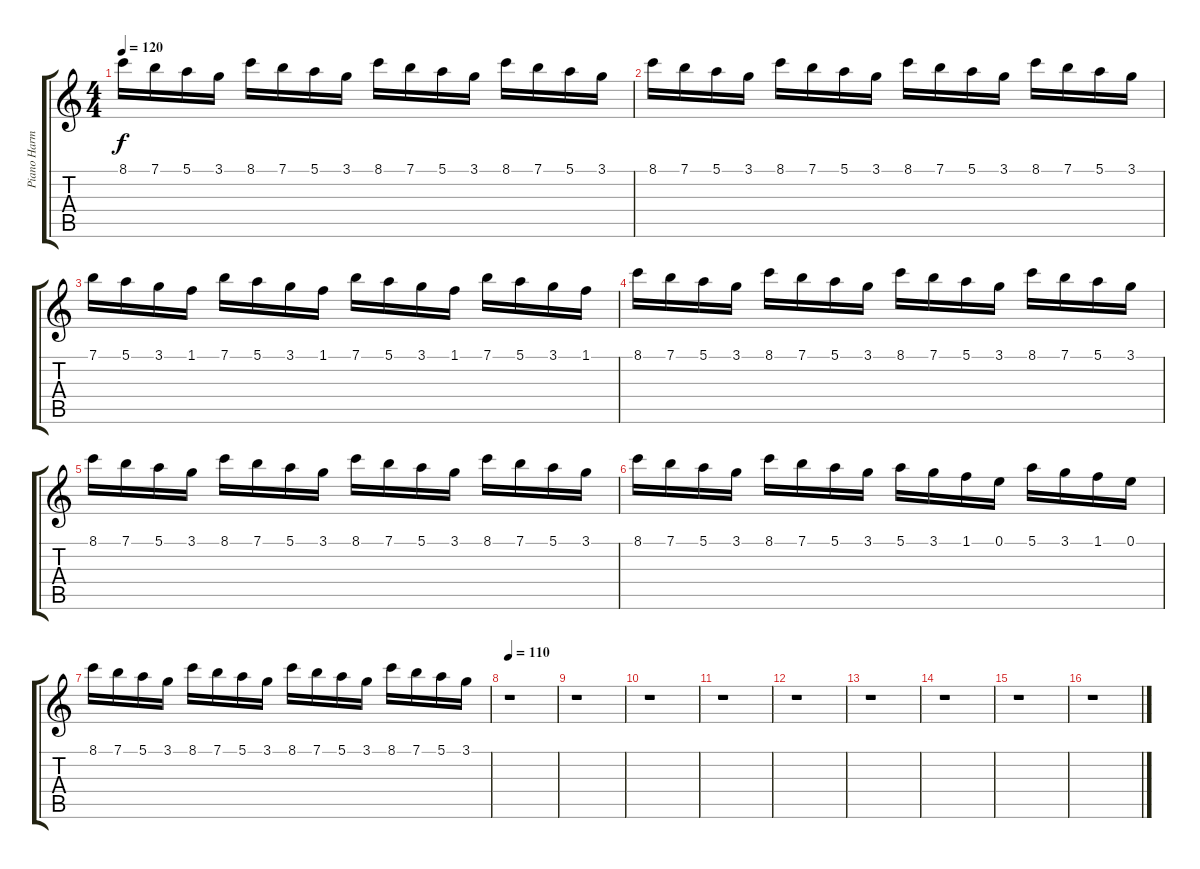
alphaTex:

\track ("Piano Harmony" "Piano Harm") {instrument brightacousticpiano}
\staff {score tabs}
\tuning (E5 B5 G3 D3 A2 E2) {hide}
\ts (4 4)
\tempo 120
\clef g2
\ks c
8.1.16{dy f} 7.1.16 5.1.16 3.1.16 8.1.16 7.1.16 5.1.16 3.1.16 8.1.16 7.1.16 5.1.16 3.1.16 8.1.16 7.1.16 5.1.16 3.1.16 |
8.1.16 7.1.16 5.1.16 3.1.16 8.1.16 7.1.16 5.1.16 3.1.16 8.1.16 7.1.16 5.1.16 3.1.16 8.1.16 7.1.16 5.1.16 3.1.16 |
7.1.16 5.1.16 3.1.16 1.1.16 7.1.16 5.1.16 3.1.16 1.1.16 7.1.16 5.1.16 3.1.16 1.1.16 7.1.16 5.1.16 3.1.16 1.1.16 |
8.1.16 7.1.16 5.1.16 3.1.16 8.1.16 7.1.16 5.1.16 3.1.16 8.1.16 7.1.16 5.1.16 3.1.16 8.1.16 7.1.16 5.1.16 3.1.16 |
8.1.16 7.1.16 5.1.16 3.1.16 8.1.16 7.1.16 5.1.16 3.1.16 8.1.16 7.1.16 5.1.16 3.1.16 8.1.16 7.1.16 5.1.16 3.1.16 |
8.1.16 7.1.16 5.1.16 3.1.16 8.1.16 7.1.16 5.1.16 3.1.16 5.1.16 3.1.16 1.1.16 0.1.16 5.1.16 3.1.16 1.1.16 0.1.16 |
8.1.16 7.1.16 5.1.16 3.1.16 8.1.16 7.1.16 5.1.16 3.1.16 8.1.16 7.1.16 5.1.16 3.1.16 8.1.16 7.1.16 5.1.16 3.1.16 |
\tempo 110
r.1 |
r.1 |
r.1 |
r.1 |
r.1 |
r.1 |
r.1 |
r.1 |
r.1
